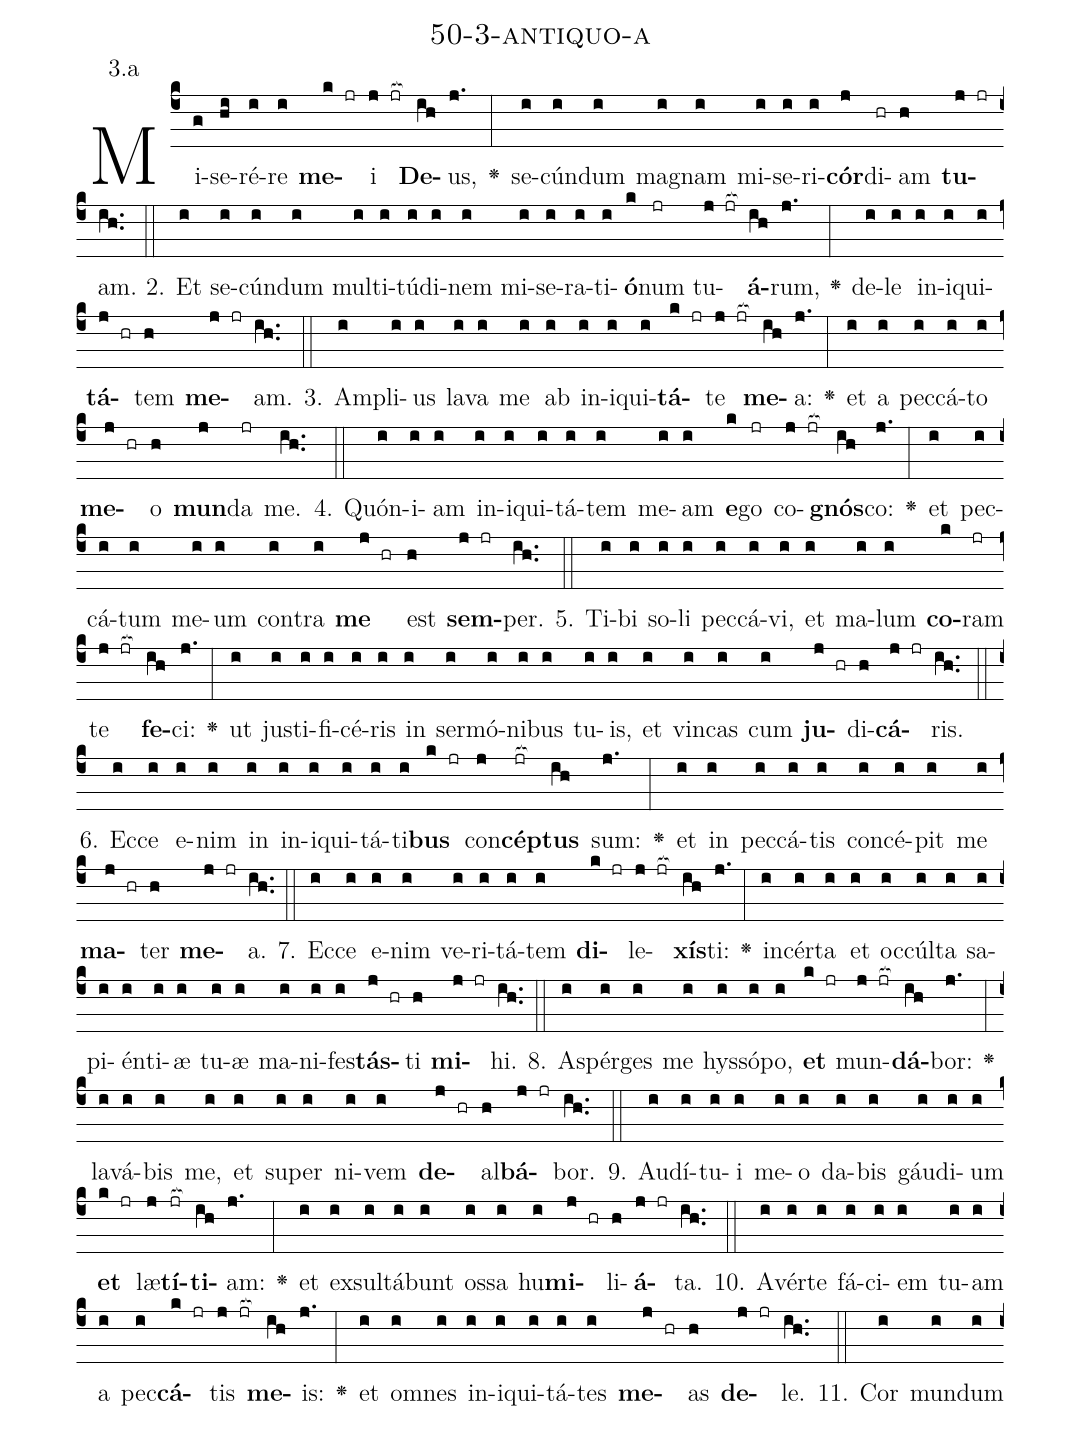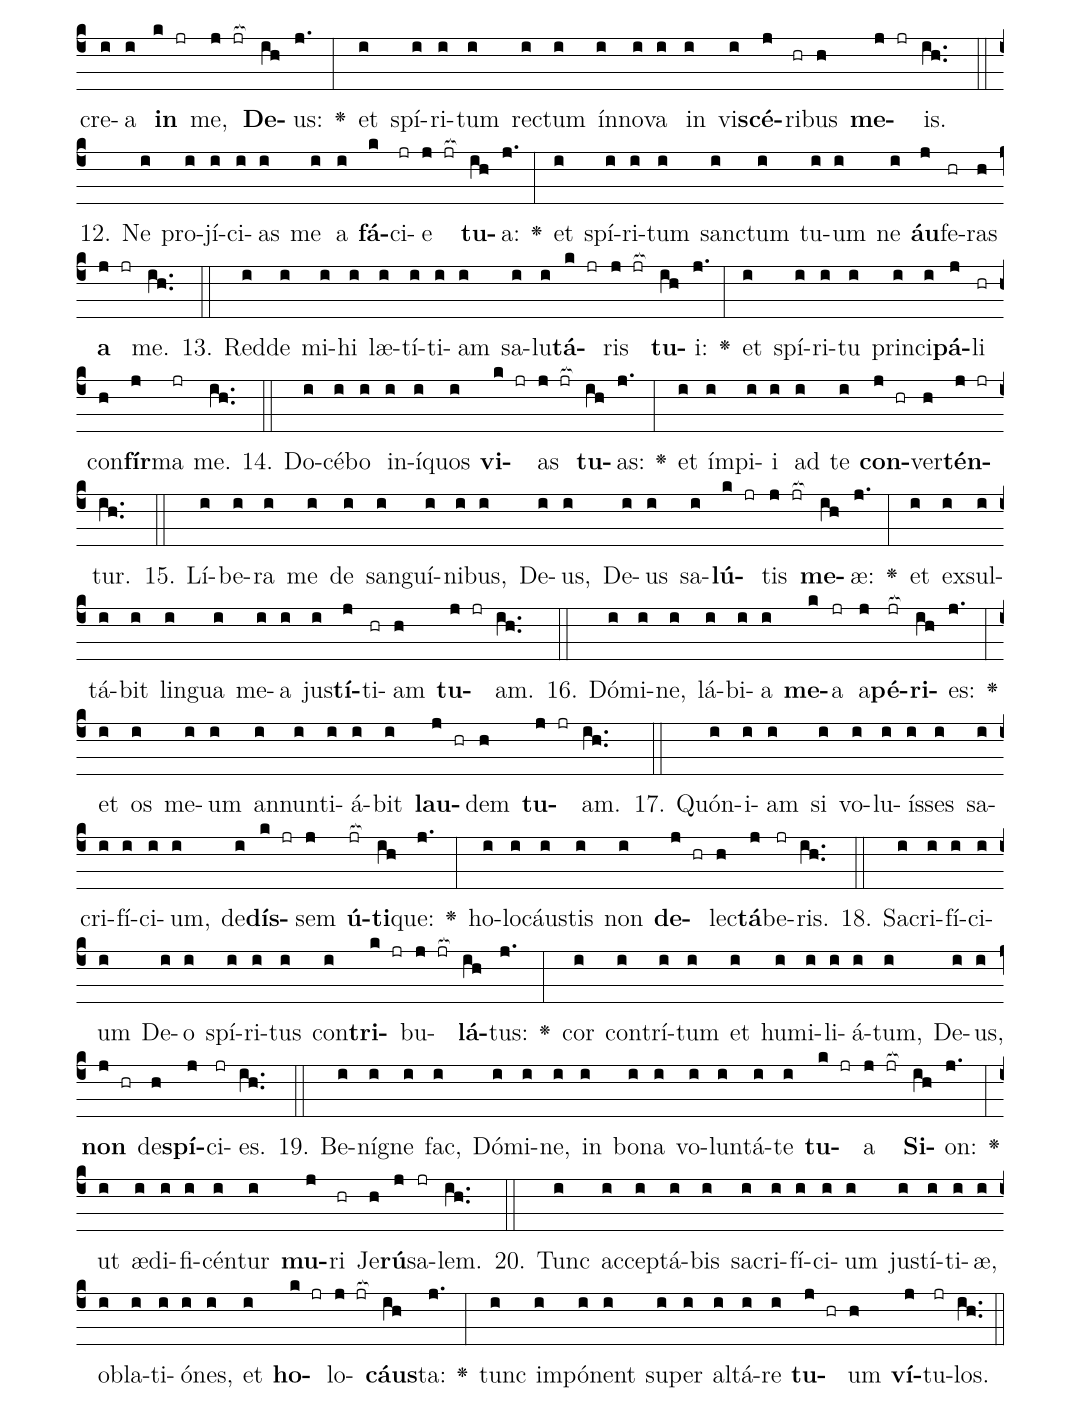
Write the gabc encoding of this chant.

name: 50-3-antiquo-a;
annotation: 3.a;
%%
(c4)Mi(g)se(hi)ré(i)re(i) <b>me</b>(k jr)i(j jr[ocb:1{]) <b>De</b>(ih[ocb:0}])us,(j.) <v>\greheightstar</v>(:) se(i)cún(i)dum(i) ma(i)gnam(i) mi(i)se(i)ri(i)<b>cór</b>(j)di(hr)am(h) <b>tu</b>(j jr)am.(ih..) (::)
2. Et(i) se(i)cún(i)dum(i) mul(i)ti(i)tú(i)di(i)nem(i) mi(i)se(i)ra(i)ti(i)<b>ó</b>(k)num(jr) tu(j jr[ocb:1{])<b>á</b>(ih[ocb:0}])rum,(j.) <v>\greheightstar</v>(:) de(i)le(i) in(i)i(i)qui(i)<b>tá</b>(j hr)tem(h) <b>me</b>(j jr)am.(ih..) (::)
3. Am(i)pli(i)us(i) la(i)va(i) me(i) ab(i) in(i)i(i)qui(i)<b>tá</b>(k jr)te(j jr[ocb:1{]) <b>me</b>(ih[ocb:0}])a:(j.) <v>\greheightstar</v>(:) et(i) a(i) pec(i)cá(i)to(i) <b>me</b>(j hr)o(h) <b>mun</b>(j)da(jr) me.(ih..) (::)
4. Quón(i)i(i)am(i) in(i)i(i)qui(i)tá(i)tem(i) me(i)am(i) <b>e</b>(k)go(jr) co(j jr[ocb:1{])<b>gnós</b>(ih[ocb:0}])co:(j.) <v>\greheightstar</v>(:) et(i) pec(i)cá(i)tum(i) me(i)um(i) con(i)tra(i) <b>me</b>(j hr) est(h) <b>sem</b>(j jr)per.(ih..) (::)
5. Ti(i)bi(i) so(i)li(i) pec(i)cá(i)vi,(i) et(i) ma(i)lum(i) <b>co</b>(k)ram(jr) te(j jr[ocb:1{]) <b>fe</b>(ih[ocb:0}])ci:(j.) <v>\greheightstar</v>(:) ut(i) jus(i)ti(i)fi(i)cé(i)ris(i) in(i) ser(i)mó(i)ni(i)bus(i) tu(i)is,(i) et(i) vin(i)cas(i) cum(i) <b>ju</b>(j hr)di(h)<b>cá</b>(j jr)ris.(ih..) (::)
6. Ec(i)ce(i) e(i)nim(i) in(i) in(i)i(i)qui(i)tá(i)ti(i)<b>bus</b>(k jr) con(j)<b>cép</b>(jr[ocb:1{])<b>tus</b>(ih[ocb:0}]) sum:(j.) <v>\greheightstar</v>(:) et(i) in(i) pec(i)cá(i)tis(i) con(i)cé(i)pit(i) me(i) <b>ma</b>(j hr)ter(h) <b>me</b>(j jr)a.(ih..) (::)
7. Ec(i)ce(i) e(i)nim(i) ve(i)ri(i)tá(i)tem(i) <b>di</b>(k jr)le(j jr[ocb:1{])<b>xís</b>(ih[ocb:0}])ti:(j.) <v>\greheightstar</v>(:) in(i)cér(i)ta(i) et(i) oc(i)cúl(i)ta(i) sa(i)pi(i)én(i)ti(i)æ(i) tu(i)æ(i) ma(i)ni(i)fes(i)<b>tás</b>(j hr)ti(h) <b>mi</b>(j jr)hi.(ih..) (::)
8. A(i)spér(i)ges(i) me(i) hys(i)só(i)po,(i) <b>et</b>(k jr) mun(j jr[ocb:1{])<b>dá</b>(ih[ocb:0}])bor:(j.) <v>\greheightstar</v>(:) la(i)vá(i)bis(i) me,(i) et(i) su(i)per(i) ni(i)vem(i) <b>de</b>(j hr)al(h)<b>bá</b>(j jr)bor.(ih..) (::)
9. Au(i)dí(i)tu(i)i(i) me(i)o(i) da(i)bis(i) gáu(i)di(i)um(i) <b>et</b>(k jr) læ(j)<b>tí</b>(jr[ocb:1{])<b>ti</b>(ih[ocb:0}])am:(j.) <v>\greheightstar</v>(:) et(i) ex(i)sul(i)tá(i)bunt(i) os(i)sa(i) hu(i)<b>mi</b>(j hr)li(h)<b>á</b>(j jr)ta.(ih..) (::)
10. A(i)vér(i)te(i) fá(i)ci(i)em(i) tu(i)am(i) a(i) pec(i)<b>cá</b>(k jr)tis(j jr[ocb:1{]) <b>me</b>(ih[ocb:0}])is:(j.) <v>\greheightstar</v>(:) et(i) om(i)nes(i) in(i)i(i)qui(i)tá(i)tes(i) <b>me</b>(j hr)as(h) <b>de</b>(j jr)le.(ih..) (::)
11. Cor(i) mun(i)dum(i) cre(i)a(i) <b>in</b>(k jr) me,(j jr[ocb:1{]) <b>De</b>(ih[ocb:0}])us:(j.) <v>\greheightstar</v>(:) et(i) spí(i)ri(i)tum(i) rec(i)tum(i) ín(i)no(i)va(i) in(i) vi(i)<b>scé</b>(j)ri(hr)bus(h) <b>me</b>(j jr)is.(ih..) (::)
12. Ne(i) pro(i)jí(i)ci(i)as(i) me(i) a(i) <b>fá</b>(k)ci(jr)e(j jr[ocb:1{]) <b>tu</b>(ih[ocb:0}])a:(j.) <v>\greheightstar</v>(:) et(i) spí(i)ri(i)tum(i) sanc(i)tum(i) tu(i)um(i) ne(i) <b>áu</b>(j)fe(hr)ras(h) <b>a</b>(j jr) me.(ih..) (::)
13. Red(i)de(i) mi(i)hi(i) læ(i)tí(i)ti(i)am(i) sa(i)lu(i)<b>tá</b>(k jr)ris(j jr[ocb:1{]) <b>tu</b>(ih[ocb:0}])i:(j.) <v>\greheightstar</v>(:) et(i) spí(i)ri(i)tu(i) prin(i)ci(i)<b>pá</b>(j)li(hr) con(h)<b>fír</b>(j)ma(jr) me.(ih..) (::)
14. Do(i)cé(i)bo(i) in(i)í(i)quos(i) <b>vi</b>(k jr)as(j jr[ocb:1{]) <b>tu</b>(ih[ocb:0}])as:(j.) <v>\greheightstar</v>(:) et(i) ím(i)pi(i)i(i) ad(i) te(i) <b>con</b>(j hr)ver(h)<b>tén</b>(j jr)tur.(ih..) (::)
15. Lí(i)be(i)ra(i) me(i) de(i) san(i)guí(i)ni(i)bus,(i) De(i)us,(i) De(i)us(i) sa(i)<b>lú</b>(k jr)tis(j jr[ocb:1{]) <b>me</b>(ih[ocb:0}])æ:(j.) <v>\greheightstar</v>(:) et(i) ex(i)sul(i)tá(i)bit(i) lin(i)gua(i) me(i)a(i) jus(i)<b>tí</b>(j)ti(hr)am(h) <b>tu</b>(j jr)am.(ih..) (::)
16. Dó(i)mi(i)ne,(i) lá(i)bi(i)a(i) <b>me</b>(k)a(jr) a(j)<b>pé</b>(jr[ocb:1{])<b>ri</b>(ih[ocb:0}])es:(j.) <v>\greheightstar</v>(:) et(i) os(i) me(i)um(i) an(i)nun(i)ti(i)á(i)bit(i) <b>lau</b>(j hr)dem(h) <b>tu</b>(j jr)am.(ih..) (::)
17. Quón(i)i(i)am(i) si(i) vo(i)lu(i)ís(i)ses(i) sa(i)cri(i)fí(i)ci(i)um,(i) de(i)<b>dís</b>(k jr)sem(j) <b>ú</b>(jr[ocb:1{])<b>ti</b>(ih[ocb:0}])que:(j.) <v>\greheightstar</v>(:) ho(i)lo(i)cáus(i)tis(i) non(i) <b>de</b>(j hr)lec(h)<b>tá</b>(j)be(jr)ris.(ih..) (::)
18. Sa(i)cri(i)fí(i)ci(i)um(i) De(i)o(i) spí(i)ri(i)tus(i) con(i)<b>tri</b>(k jr)bu(j jr[ocb:1{])<b>lá</b>(ih[ocb:0}])tus:(j.) <v>\greheightstar</v>(:) cor(i) con(i)trí(i)tum(i) et(i) hu(i)mi(i)li(i)á(i)tum,(i) De(i)us,(i) <b>non</b>(j hr) de(h)<b>spí</b>(j)ci(jr)es.(ih..) (::)
19. Be(i)ní(i)gne(i) fac,(i) Dó(i)mi(i)ne,(i) in(i) bo(i)na(i) vo(i)lun(i)tá(i)te(i) <b>tu</b>(k jr)a(j jr[ocb:1{]) <b>Si</b>(ih[ocb:0}])on:(j.) <v>\greheightstar</v>(:) ut(i) æ(i)di(i)fi(i)cén(i)tur(i) <b>mu</b>(j)ri(hr) Je(h)<b>rú</b>(j)sa(jr)lem.(ih..) (::)
20. Tunc(i) ac(i)cep(i)tá(i)bis(i) sa(i)cri(i)fí(i)ci(i)um(i) jus(i)tí(i)ti(i)æ,(i) ob(i)la(i)ti(i)ó(i)nes,(i) et(i) <b>ho</b>(k jr)lo(j jr[ocb:1{])<b>cáus</b>(ih[ocb:0}])ta:(j.) <v>\greheightstar</v>(:) tunc(i) im(i)pó(i)nent(i) su(i)per(i) al(i)tá(i)re(i) <b>tu</b>(j hr)um(h) <b>ví</b>(j)tu(jr)los.(ih..) (::)
